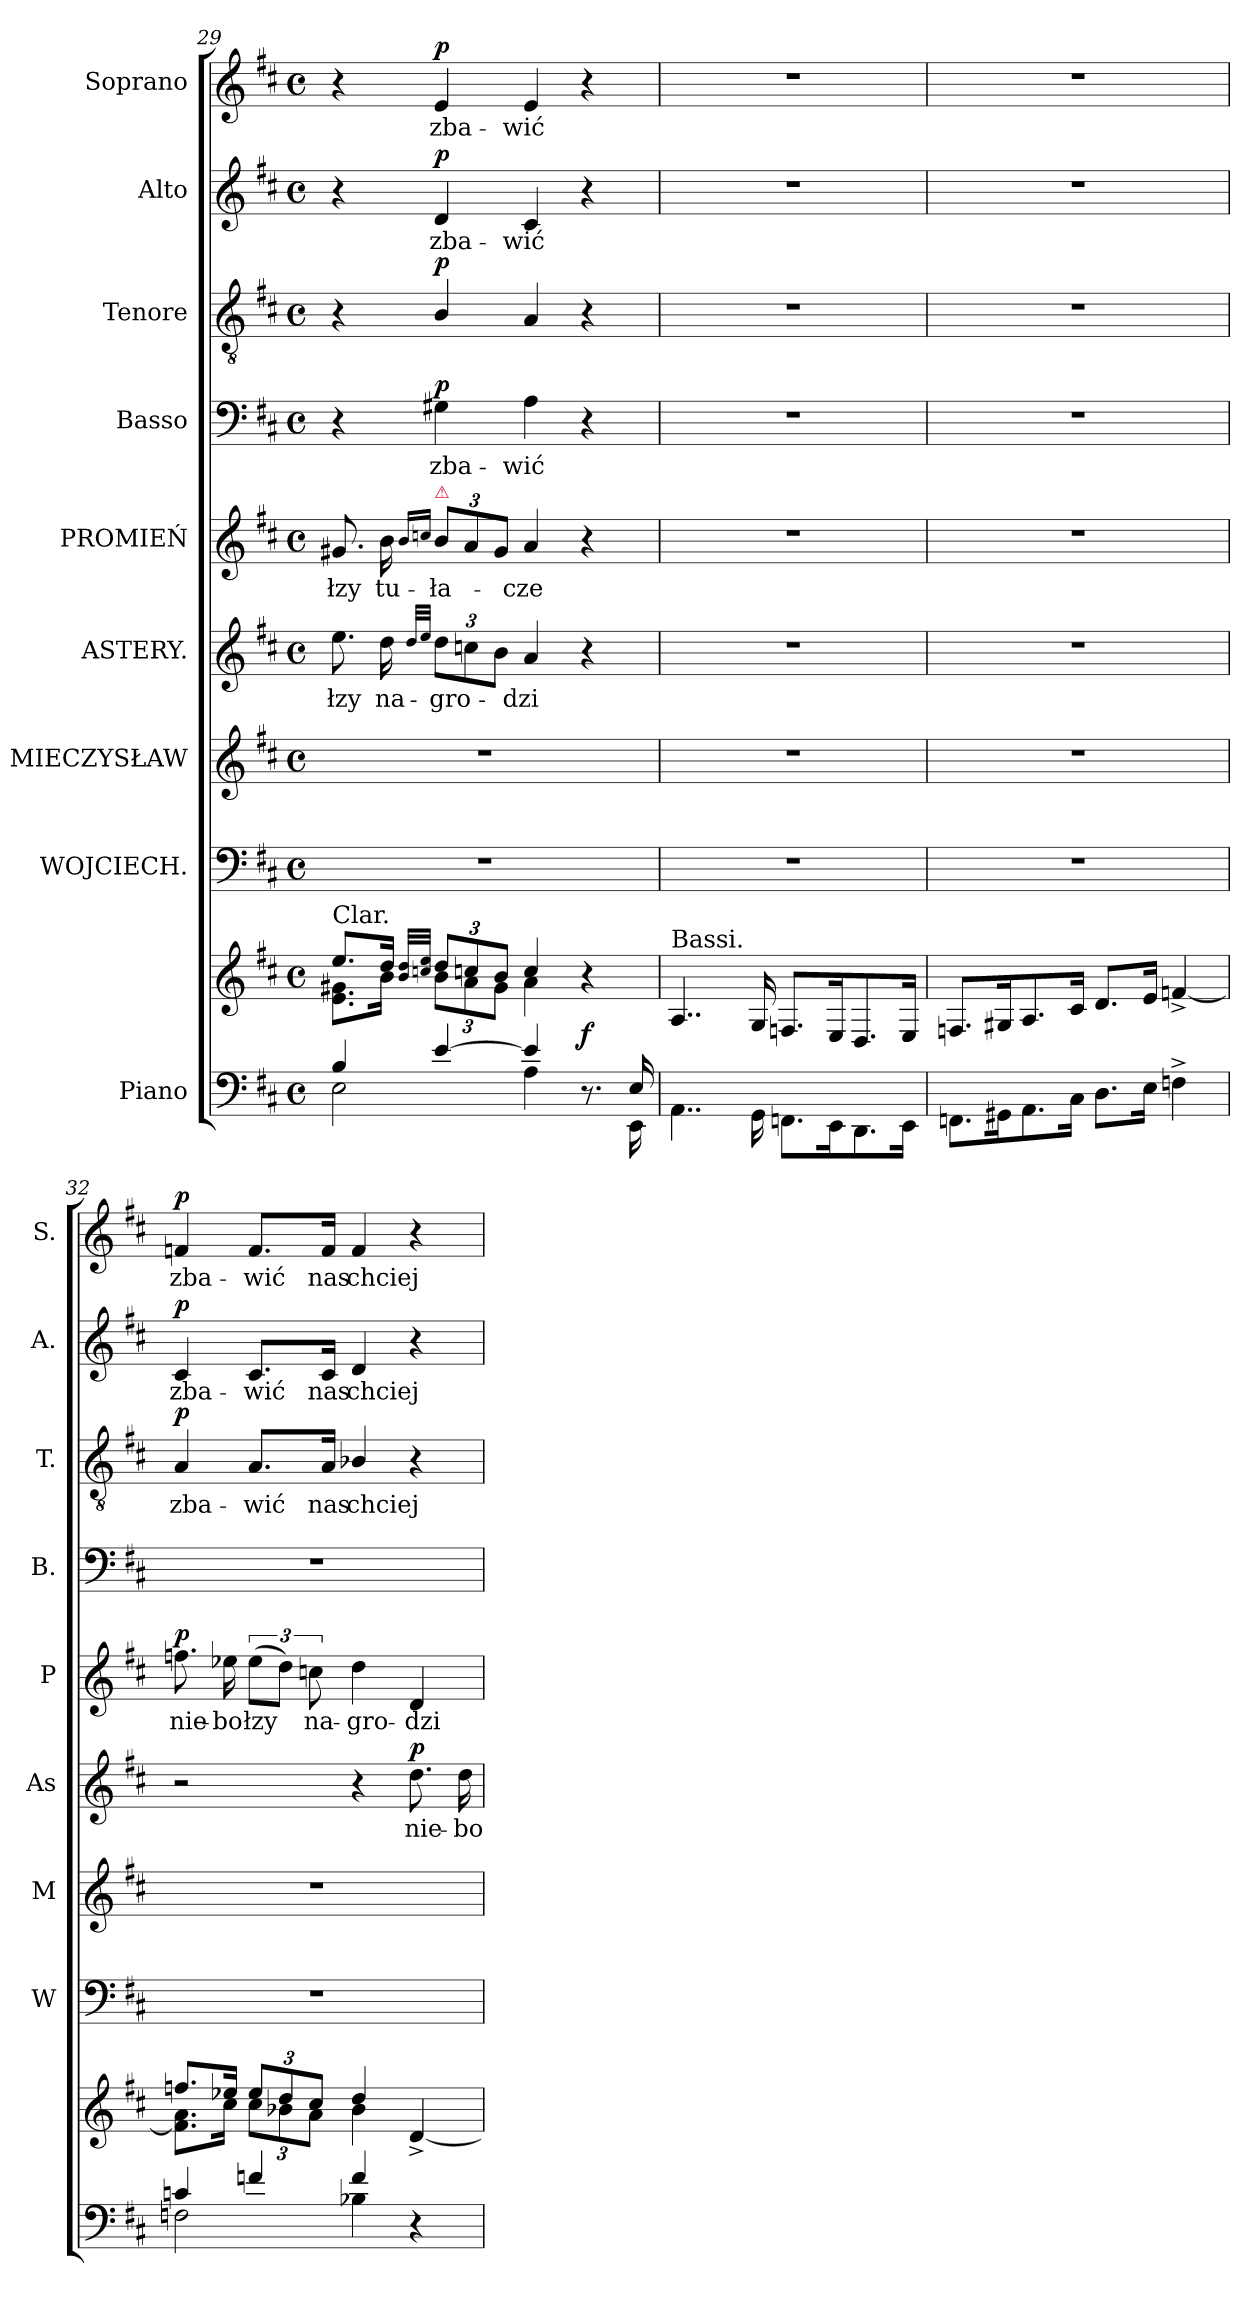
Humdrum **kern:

**kern	**kern	**dynam	**kern	**kern	**kern	**text	**dynam	**kern	**text	**dynam	**kern	**text	**dynam	**kern	**text	**dynam	**kern	**text	**dynam	**kern	**text	**dynam
*part9	*part9	*part9	*part8	*part7	*part6	*part6	*part6	*part5	*part5	*part5	*part4	*part4	*part4	*part3	*part3	*part3	*part2	*part2	*part2	*part1	*part1	*part1
*staff10	*staff9	*staff9/10	*staff8	*staff7	*staff6	*staff6	*staff6	*staff5	*staff5	*staff5	*staff4	*staff4	*staff4	*staff3	*staff3	*staff3	*staff2	*staff2	*staff2	*staff1	*staff1	*staff1
*I"Piano	*	*	*I"WOJCIECH.	*I"MIECZYSŁAW	*I"ASTERY.	*	*	*I"PROMIEŃ	*	*	*I"Basso	*	*	*I"Tenore	*	*	*I"Alto	*	*	*I"Soprano	*	*
*	*	*	*I'W	*I'M	*I'As	*	*	*I'P	*	*	*I'B.	*	*	*I'T.	*	*	*I'A.	*	*	*I'S.	*	*
*clefF4	*clefG2	*	*clefF4	*clefG2	*clefG2	*	*	*clefG2	*	*	*clefF4	*	*	*clefGv2	*	*	*clefG2	*	*	*clefG2	*	*
*k[f#c#]	*k[f#c#]	*	*k[f#c#]	*k[f#c#]	*k[f#c#]	*	*	*k[f#c#]	*	*	*k[f#c#]	*	*	*k[f#c#]	*	*	*k[f#c#]	*	*	*k[f#c#]	*	*
*D:	*D:	*	*D:	*D:	*D:	*	*	*D:	*	*	*D:	*	*	*D:	*	*	*D:	*	*	*D:	*	*
*M4/4	*M4/4	*	*M4/4	*M4/4	*M4/4	*	*	*M4/4	*	*	*M4/4	*	*	*M4/4	*	*	*M4/4	*	*	*M4/4	*	*
*met(c)	*met(c)	*	*met(c)	*met(c)	*met(c)	*	*	*met(c)	*	*	*met(c)	*	*	*met(c)	*	*	*met(c)	*	*	*met(c)	*	*
=29	=29	=29	=29	=29	=29	=29	=29	=29	=29	=29	=29	=29	=29	=29	=29	=29	=29	=29	=29	=29	=29	=29
*^	*^	*	*	*	*	*	*	*	*	*	*	*	*	*	*	*	*	*	*	*	*	*
!	!	!LO:TX:a:t=Clar.	!	!	!	!	!	!	!	!	!	!	!	!	!	!	!	!	!	!	!	!	!	!
4B/	2E\	8.ee/L	8.e\ 8.g#X\L	.	1r	1r	8.ee\	łzy	.	8.g#X/	łzy	.	4r	.	.	4r	.	.	4r	.	.	4r	.	.
.	.	16dd/Jk	16b\Jk	.	.	.	16dd\	na-	.	16b\	tu-	.	.	.	.	.	.	.	.	.	.	.	.	.
.	.	32qqb/ 32qqdd/LLL	.	.	.	.	32qqdd/LLL	.	.	16qqb/LL	.	.	.	.	.	.	.	.	.	.	.	.	.	.
.	.	32qqccn/ 32qqee/JJJ	.	.	.	.	32qqee/JJJ	.	.	16qqccn/JJ	.	.	.	.	.	.	.	.	.	.	.	.	.	.
!	!	!	!	!	!	!	!	!	!	!LO:TX:a:color=crimson:t=⚠	!	!	!	!	!	!	!	!	!	!	!	!	!	!
!	!	!	!	!	!	!	!	!	!	!	!	!	!	!	!LO:DY:a	!	!	!LO:DY:a	!	!	!LO:DY:a	!	!	!LO:DY:a
[4e/	.	12dd/L	12b\L	.	.	.	12dd\L	-gro-	.	12b/L	-ła-	.	4G#X\	zba-	p	4B/	.	p	4d/	zba-	p	4e/	zba-	p
.	.	12ccn/	12a\	.	.	.	12ccn\	.	.	12a/	.	.	.	.	.	.	.	.	.	.	.	.	.	.
.	.	12b/J	12g#\J	.	.	.	12b\J	.	.	12g#/J	.	.	.	.	.	.	.	.	.	.	.	.	.	.
4e/]	4A\	4cc/	4a\	.	.	.	4a/	-dzi	.	4a/	-cze	.	4A\	-wić	.	4A/	.	.	4c#/	-wić	.	4e/	-wić	.
8.r	8.ryy	4r	4ryy	f	.	.	4r	.	.	4r	.	.	4r	.	.	4r	.	.	4r	.	.	4r	.	.
16E/	16EE\	.	.	.	.	.	.	.	.	.	.	.	.	.	.	.	.	.	.	.	.	.	.	.
*	*	*v	*v	*	*	*	*	*	*	*	*	*	*	*	*	*	*	*	*	*	*	*	*	*
=30	=30	=30	=30	=30	=30	=30	=30	=30	=30	=30	=30	=30	=30	=30	=30	=30	=30	=30	=30	=30	=30	=30	=30
!	!	!LO:TX:a:t=Bassi.	!	!	!	!	!	!	!	!	!	!	!	!	!	!	!	!	!	!	!	!	!
*v	*v	*	*	*	*	*	*	*	*	*	*	*	*	*	*	*	*	*	*	*	*	*	*
4..AA\	4..A/	.	1r	1r	1r	.	.	1r	.	.	1r	.	.	1r	.	.	1r	.	.	1r	.	.
16GG\	16G/	.	.	.	.	.	.	.	.	.	.	.	.	.	.	.	.	.	.	.	.	.
8.FFn\L	8.Fn/L	.	.	.	.	.	.	.	.	.	.	.	.	.	.	.	.	.	.	.	.	.
16EE\K	16E/K	.	.	.	.	.	.	.	.	.	.	.	.	.	.	.	.	.	.	.	.	.
8.DD\	8.D/	.	.	.	.	.	.	.	.	.	.	.	.	.	.	.	.	.	.	.	.	.
16EE\Jk	16E/Jk	.	.	.	.	.	.	.	.	.	.	.	.	.	.	.	.	.	.	.	.	.
=31	=31	=31	=31	=31	=31	=31	=31	=31	=31	=31	=31	=31	=31	=31	=31	=31	=31	=31	=31	=31	=31	=31
8.FFn\L	8.Fn/L	.	1r	1r	1r	.	.	1r	.	.	1r	.	.	1r	.	.	1r	.	.	1r	.	.
16GG#X\K	16G#X/K	.	.	.	.	.	.	.	.	.	.	.	.	.	.	.	.	.	.	.	.	.
8.AA\	8.A/	.	.	.	.	.	.	.	.	.	.	.	.	.	.	.	.	.	.	.	.	.
16C#\Jk	16c#/Jk	.	.	.	.	.	.	.	.	.	.	.	.	.	.	.	.	.	.	.	.	.
8.D\L	8.d/L	.	.	.	.	.	.	.	.	.	.	.	.	.	.	.	.	.	.	.	.	.
16E\Jk	16e/Jk	.	.	.	.	.	.	.	.	.	.	.	.	.	.	.	.	.	.	.	.	.
4Fn^\	[4fn^/	.	.	.	.	.	.	.	.	.	.	.	.	.	.	.	.	.	.	.	.	.
=32	=32	=32	=32	=32	=32	=32	=32	=32	=32	=32	=32	=32	=32	=32	=32	=32	=32	=32	=32	=32	=32	=32
*^	*^	*	*	*	*	*	*	*	*	*	*	*	*	*	*	*	*	*	*	*	*	*
!	!	!	!	!	!	!	!	!	!	!	!	!LO:DY:a	!	!	!	!	!	!LO:DY:a	!	!	!LO:DY:a	!	!	!LO:DY:a
4cn/	2Fn\	8.ffn/L	8.fn]\ 8.a\L	.	1r	1r	2r	.	.	8.ffn\	nie-	p	1r	.	.	4A/	zba-	p	4c#/	zba-	p	4fn/	zba-	p
.	.	16ee-X/Jk	16cc#\Jk	.	.	.	.	.	.	16ee-X\	-bo	.	.	.	.	.	.	.	.	.	.	.	.	.
4fn/	.	12ee-/L	12cc#\L	.	.	.	.	.	.	(12ee-\L	łzy	.	.	.	.	8.A/L	-wić	.	8.c#/L	-wić	.	8.f/L	-wić	.
.	.	12dd/	12b-X\	.	.	.	.	.	.	12dd\J)	.	.	.	.	.	.	.	.	.	.	.	.	.	.
.	.	12cc#/J	12a\J	.	.	.	.	.	.	12ccn\	na-	.	.	.	.	.	.	.	.	.	.	.	.	.
.	.	.	.	.	.	.	.	.	.	.	.	.	.	.	.	16A/Jk	nas	.	16c#/Jk	nas	.	16f/Jk	nas	.
4f/	4B-X\	4dd/	4b-\	.	.	.	4r	.	.	4dd\	-gro-	.	.	.	.	4B-X/	chciej	.	4d/	chciej	.	4f/	chciej	.
!	!	!	!	!	!	!	!	!	!LO:DY:a	!	!	!	!	!	!	!	!	!	!	!	!	!	!	!
4r	4ryy	[4d^/	4ryy	.	.	.	8.dd\	nie-	p	4d/	-dzi	.	.	.	.	4r	.	.	4r	.	.	4r	.	.
.	.	.	.	.	.	.	16dd\	-bo	.	.	.	.	.	.	.	.	.	.	.	.	.	.	.	.
*v	*v	*	*	*	*	*	*	*	*	*	*	*	*	*	*	*	*	*	*	*	*	*	*	*
*	*v	*v	*	*	*	*	*	*	*	*	*	*	*	*	*	*	*	*	*	*	*	*	*
=	=	=	=	=	=	=	=	=	=	=	=	=	=	=	=	=	=	=	=	=	=	=
*-	*-	*-	*-	*-	*-	*-	*-	*-	*-	*-	*-	*-	*-	*-	*-	*-	*-	*-	*-	*-	*-	*-
